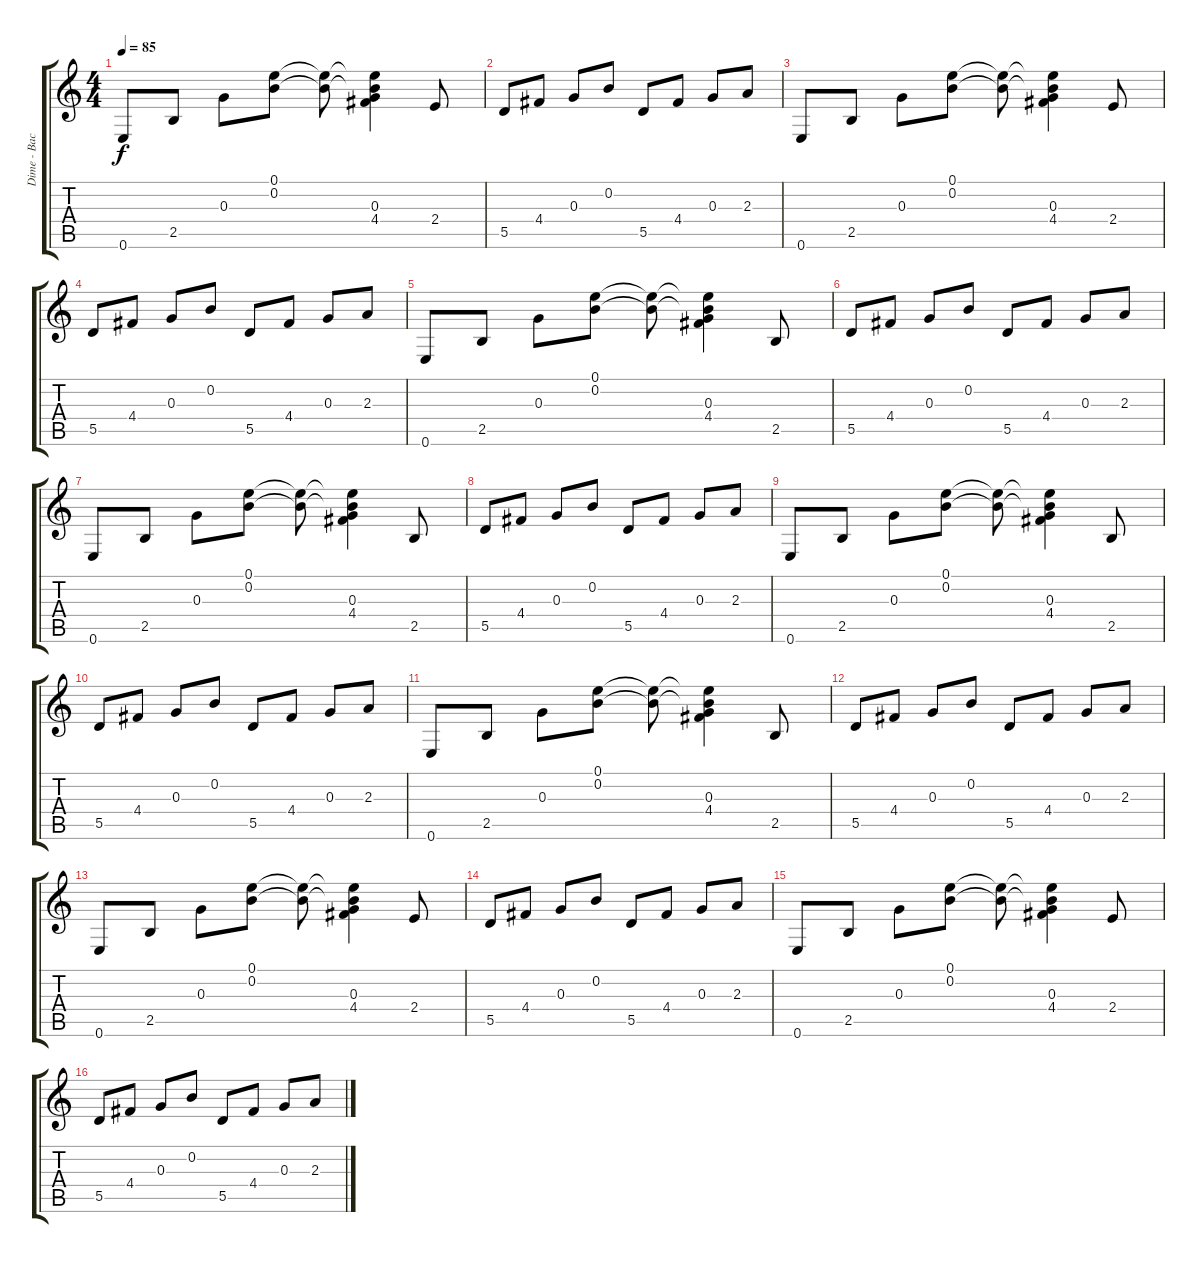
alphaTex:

\track ("Dime - Back Guitar" "Dime - Bac") {instrument electricguitarclean}
\staff {score tabs}
\tuning (E4 B3 G3 D3 A2 E2) {hide}
\ts (4 4)
\tempo 85
\clef g2
\ks c
0.6.8{dy f} 2.5.8 0.3.8 (0.1 0.2).8 (0.1{t} 0.2{t}).8 (0.1{t} 0.2{t} 0.3 4.4).4 2.4.8 |
5.5.8 4.4.8 0.3.8 0.2.8 5.5.8 4.4.8 0.3.8 2.3.8 |
0.6.8 2.5.8 0.3.8 (0.1 0.2).8 (0.1{t} 0.2{t}).8 (0.1{t} 0.2{t} 0.3 4.4).4 2.4.8 |
5.5.8 4.4.8 0.3.8 0.2.8 5.5.8 4.4.8 0.3.8 2.3.8 |
0.6.8 2.5.8 0.3.8 (0.1 0.2).8 (0.1{t} 0.2{t}).8 (0.1{t} 0.2{t} 0.3 4.4).4 2.5.8 |
5.5.8 4.4.8 0.3.8 0.2.8 5.5.8 4.4.8 0.3.8 2.3.8 |
0.6.8 2.5.8 0.3.8 (0.1 0.2).8 (0.1{t} 0.2{t}).8 (0.1{t} 0.2{t} 0.3 4.4).4 2.5.8 |
5.5.8 4.4.8 0.3.8 0.2.8 5.5.8 4.4.8 0.3.8 2.3.8 |
0.6.8 2.5.8 0.3.8 (0.1 0.2).8 (0.1{t} 0.2{t}).8 (0.1{t} 0.2{t} 0.3 4.4).4 2.5.8 |
5.5.8 4.4.8 0.3.8 0.2.8 5.5.8 4.4.8 0.3.8 2.3.8 |
0.6.8 2.5.8 0.3.8 (0.1 0.2).8 (0.1{t} 0.2{t}).8 (0.1{t} 0.2{t} 0.3 4.4).4 2.5.8 |
5.5.8 4.4.8 0.3.8 0.2.8 5.5.8 4.4.8 0.3.8 2.3.8 |
0.6.8 2.5.8 0.3.8 (0.1 0.2).8 (0.1{t} 0.2{t}).8 (0.1{t} 0.2{t} 0.3 4.4).4 2.4.8 |
5.5.8 4.4.8 0.3.8 0.2.8 5.5.8 4.4.8 0.3.8 2.3.8 |
0.6.8 2.5.8 0.3.8 (0.1 0.2).8 (0.1{t} 0.2{t}).8 (0.1{t} 0.2{t} 0.3 4.4).4 2.4.8 |
5.5.8 4.4.8 0.3.8 0.2.8 5.5.8 4.4.8 0.3.8 2.3.8
